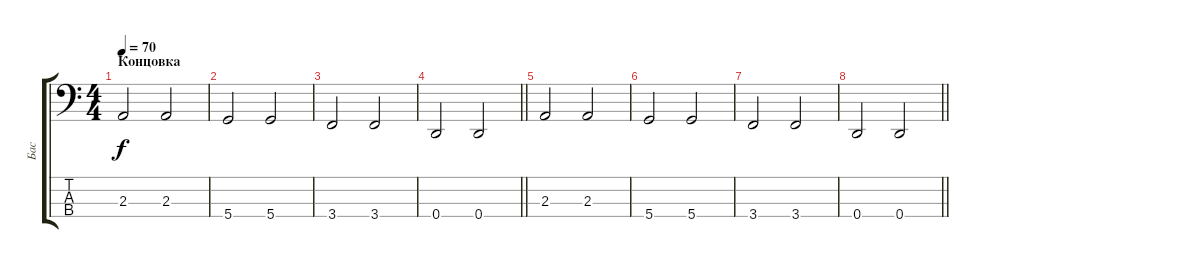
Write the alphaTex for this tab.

\track ("Бас" "Бас") {instrument electricbassfinger}
\staff {score tabs}
\tuning (F2 C2 G1 D1) {hide}
\ts (4 4)
\section ("" "Концовка")
\tempo 70
\clef f4
\ks c
2.3.2{dy f} 2.3.2 |
5.4.2 5.4.2 |
3.4.2 3.4.2 |
\barLineRight lightlight
0.4.2 0.4.2 |
2.3.2 2.3.2 |
5.4.2 5.4.2 |
3.4.2 3.4.2 |
\barLineRight lightlight
0.4.2 0.4.2
